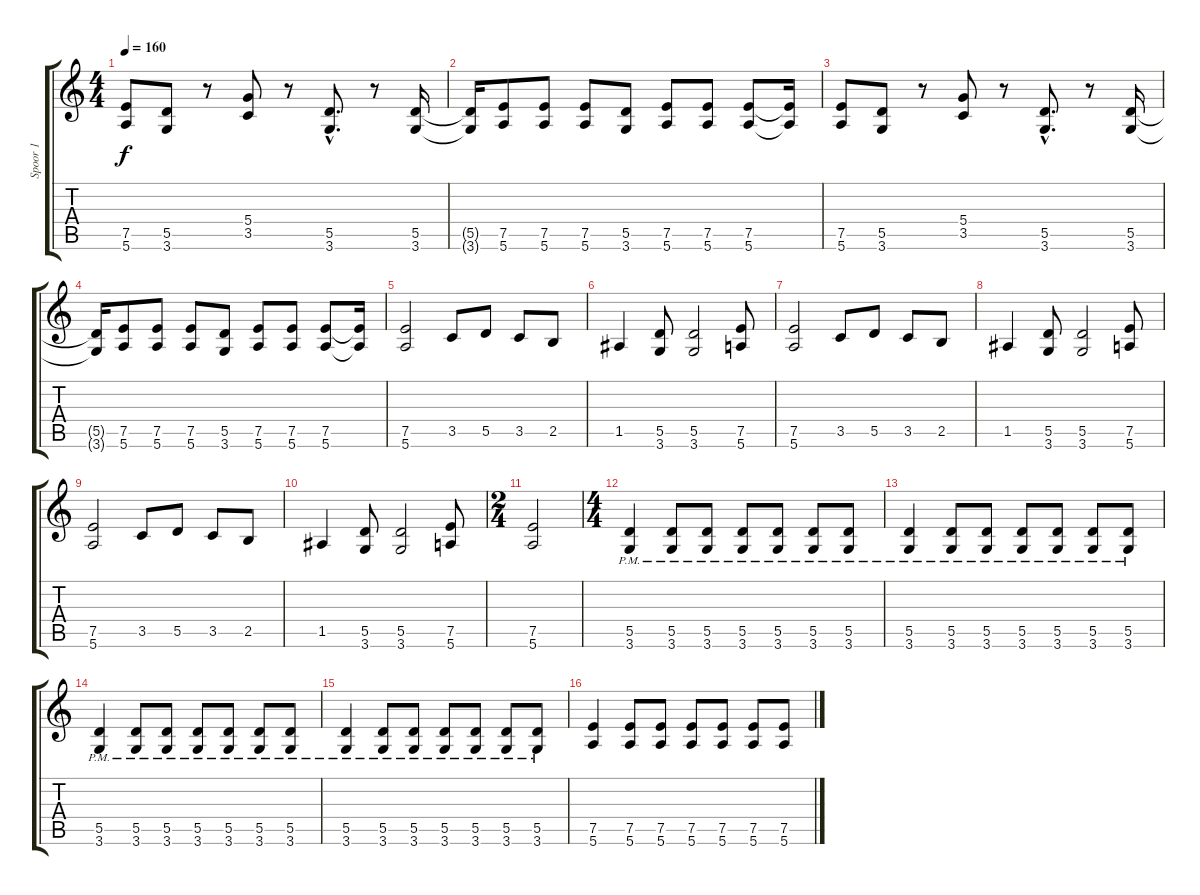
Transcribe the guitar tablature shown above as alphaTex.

\track ("Spoor 1" "Spoor 1") {instrument distortionguitar}
\staff {score tabs}
\tuning (E4 B3 G3 D3 A2 E2) {hide}
\ts (4 4)
\tempo 160
\clef g2
\ks c
(7.5 5.6).8{dy f} (5.5 3.6).8 r.8 (5.4 3.5).8 r.8 (5.5{hac} 3.6{hac}).8{d} r.8 (5.5 3.6).16 |
(5.5{t} 3.6{t}).16 (7.5 5.6).8 (7.5 5.6).8 (7.5 5.6).8 (5.5 3.6).8 (7.5 5.6).8 (7.5 5.6).8 (7.5 5.6).8 (7.5{t} 5.6{t}).16 |
(7.5 5.6).8 (5.5 3.6).8 r.8 (5.4 3.5).8 r.8 (5.5{hac} 3.6{hac}).8{d} r.8 (5.5 3.6).16 |
(5.5{t} 3.6{t}).16 (7.5 5.6).8 (7.5 5.6).8 (7.5 5.6).8 (5.5 3.6).8 (7.5 5.6).8 (7.5 5.6).8 (7.5 5.6).8 (7.5{t} 5.6{t}).16 |
(7.5 5.6).2 3.5.8 5.5.8 3.5.8 2.5.8 |
1.5.4 (5.5 3.6).8 (5.5 3.6).2 (7.5 5.6).8 |
(7.5 5.6).2 3.5.8 5.5.8 3.5.8 2.5.8 |
1.5.4 (5.5 3.6).8 (5.5 3.6).2 (7.5 5.6).8 |
(7.5 5.6).2 3.5.8 5.5.8 3.5.8 2.5.8 |
1.5.4 (5.5 3.6).8 (5.5 3.6).2 (7.5 5.6).8 |
\ts (2 4)
(7.5 5.6).2 |
\ts (4 4)
(5.5{pm} 3.6{pm}).4 (5.5{pm} 3.6{pm}).8 (5.5{pm} 3.6{pm}).8 (5.5{pm} 3.6{pm}).8 (5.5{pm} 3.6{pm}).8 (5.5{pm} 3.6{pm}).8 (5.5{pm} 3.6{pm}).8 |
(5.5{pm} 3.6{pm}).4 (5.5{pm} 3.6{pm}).8 (5.5{pm} 3.6{pm}).8 (5.5{pm} 3.6{pm}).8 (5.5{pm} 3.6{pm}).8 (5.5{pm} 3.6{pm}).8 (5.5{pm} 3.6{pm}).8 |
(5.5{pm} 3.6{pm}).4 (5.5{pm} 3.6{pm}).8 (5.5{pm} 3.6{pm}).8 (5.5{pm} 3.6{pm}).8 (5.5{pm} 3.6{pm}).8 (5.5{pm} 3.6{pm}).8 (5.5{pm} 3.6{pm}).8 |
(5.5{pm} 3.6{pm}).4 (5.5{pm} 3.6{pm}).8 (5.5{pm} 3.6{pm}).8 (5.5{pm} 3.6{pm}).8 (5.5{pm} 3.6{pm}).8 (5.5{pm} 3.6{pm}).8 (5.5{pm} 3.6{pm}).8 |
(7.5 5.6).4 (7.5 5.6).8 (7.5 5.6).8 (7.5 5.6).8 (7.5 5.6).8 (7.5 5.6).8 (7.5 5.6).8
